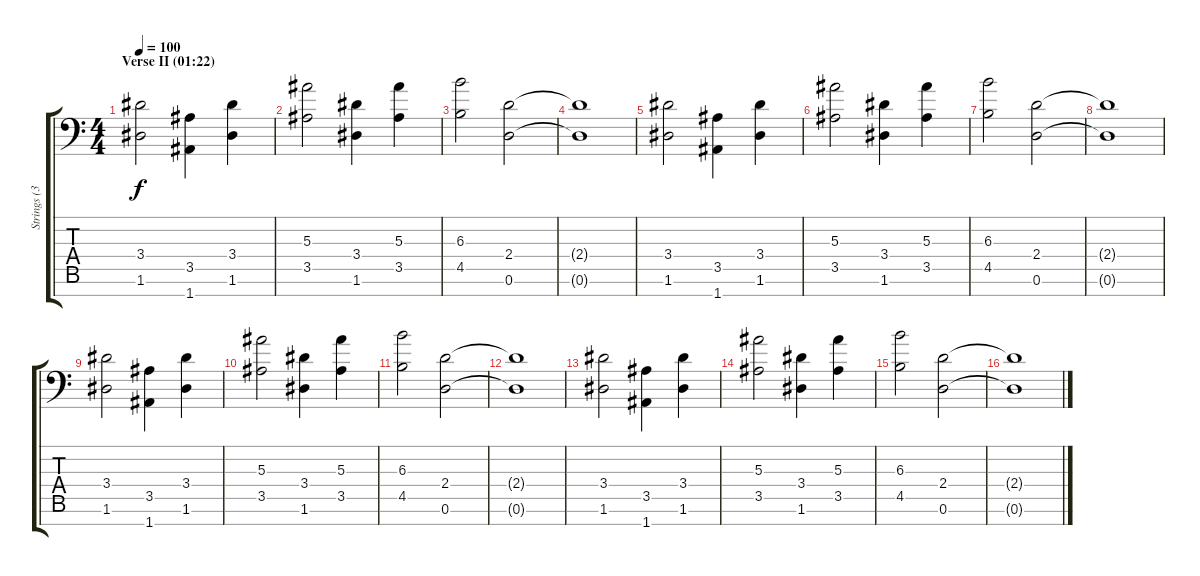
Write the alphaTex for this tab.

\track ("Strings (3)" "Strings (3") {instrument contrabass}
\staff {score tabs}
\tuning (D4 A3 F3 C3 G2 D2 A1) {hide}
\ts (4 4)
\section ("" "Verse II (01:22)")
\tempo 100
\clef f4
\ks c
(3.4 1.6).2{dy f} (3.5 1.7).4 (3.4 1.6).4 |
(5.3 3.5).2 (3.4 1.6).4 (5.3 3.5).4 |
(6.3 4.5).2 (2.4 0.6).2 |
(2.4{t} 0.6{t}).1 |
(3.4 1.6).2 (3.5 1.7).4 (3.4 1.6).4 |
(5.3 3.5).2 (3.4 1.6).4 (5.3 3.5).4 |
(6.3 4.5).2 (2.4 0.6).2 |
(2.4{t} 0.6{t}).1 |
(3.4 1.6).2 (3.5 1.7).4 (3.4 1.6).4 |
(5.3 3.5).2 (3.4 1.6).4 (5.3 3.5).4 |
(6.3 4.5).2 (2.4 0.6).2 |
(2.4{t} 0.6{t}).1 |
(3.4 1.6).2 (3.5 1.7).4 (3.4 1.6).4 |
(5.3 3.5).2 (3.4 1.6).4 (5.3 3.5).4 |
(6.3 4.5).2 (2.4 0.6).2 |
(2.4{t} 0.6{t}).1
